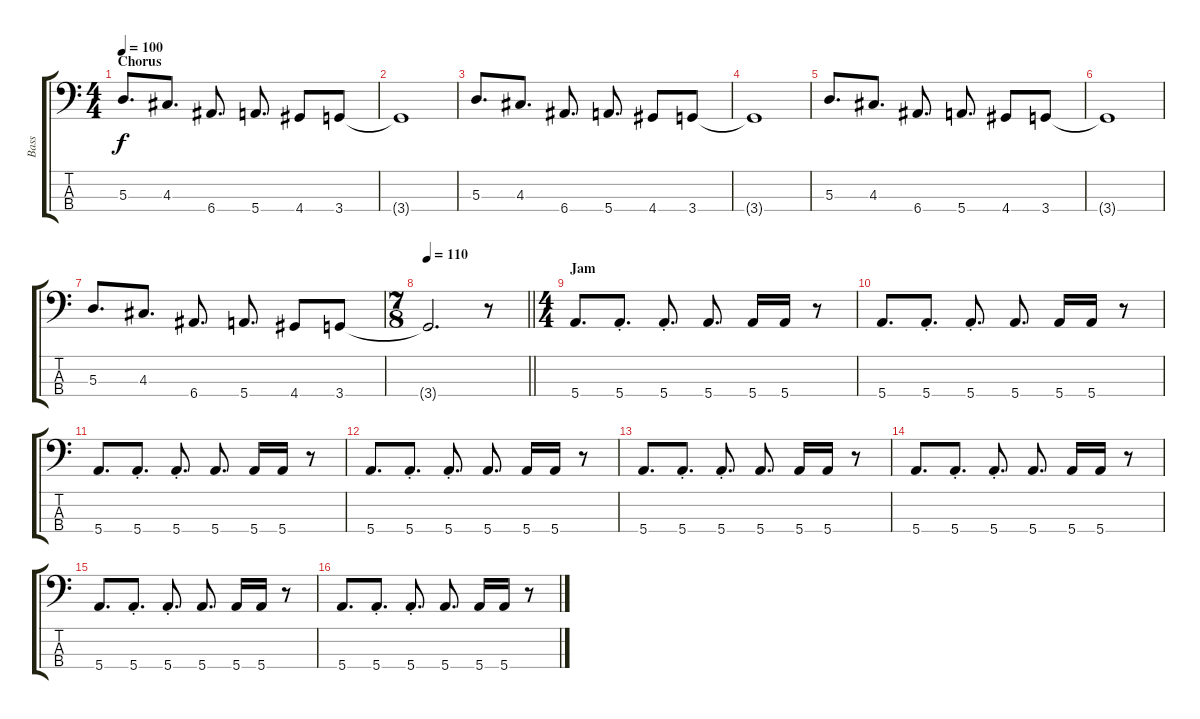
\track ("Bass" "Bass") {instrument electricbassfinger}
\staff {score tabs}
\tuning (G2 D2 A1 E1) {hide}
\ts (4 4)
\section ("" "Chorus")
\tempo 100
\clef f4
\ks c
5.3.8{d dy f} 4.3.8{d} 6.4.8{d} 5.4.8{d} 4.4.8 3.4.8 |
3.4{t}.1 |
5.3.8{d} 4.3.8{d} 6.4.8{d} 5.4.8{d} 4.4.8 3.4.8 |
3.4{t}.1 |
5.3.8{d} 4.3.8{d} 6.4.8{d} 5.4.8{d} 4.4.8 3.4.8 |
3.4{t}.1 |
5.3.8{d} 4.3.8{d} 6.4.8{d} 5.4.8{d} 4.4.8 3.4.8 |
\ts (7 8)
\tempo 110
\barLineRight lightlight
3.4{t}.2{d} r.8 |
\ts (4 4)
\section ("" "Jam")
5.4.8{d instrument slapbass2} 5.4{st}.8{d} 5.4{st}.8{d} 5.4.8{d} 5.4.16 5.4.16 r.8 |
5.4.8{d} 5.4{st}.8{d} 5.4{st}.8{d} 5.4.8{d} 5.4.16 5.4.16 r.8 |
5.4.8{d} 5.4{st}.8{d} 5.4{st}.8{d} 5.4.8{d} 5.4.16 5.4.16 r.8 |
5.4.8{d} 5.4{st}.8{d} 5.4{st}.8{d} 5.4.8{d} 5.4.16 5.4.16 r.8 |
5.4.8{d} 5.4{st}.8{d} 5.4{st}.8{d} 5.4.8{d} 5.4.16 5.4.16 r.8 |
5.4.8{d} 5.4{st}.8{d} 5.4{st}.8{d} 5.4.8{d} 5.4.16 5.4.16 r.8 |
5.4.8{d} 5.4{st}.8{d} 5.4{st}.8{d} 5.4.8{d} 5.4.16 5.4.16 r.8 |
5.4.8{d} 5.4{st}.8{d} 5.4{st}.8{d} 5.4.8{d} 5.4.16 5.4.16 r.8
